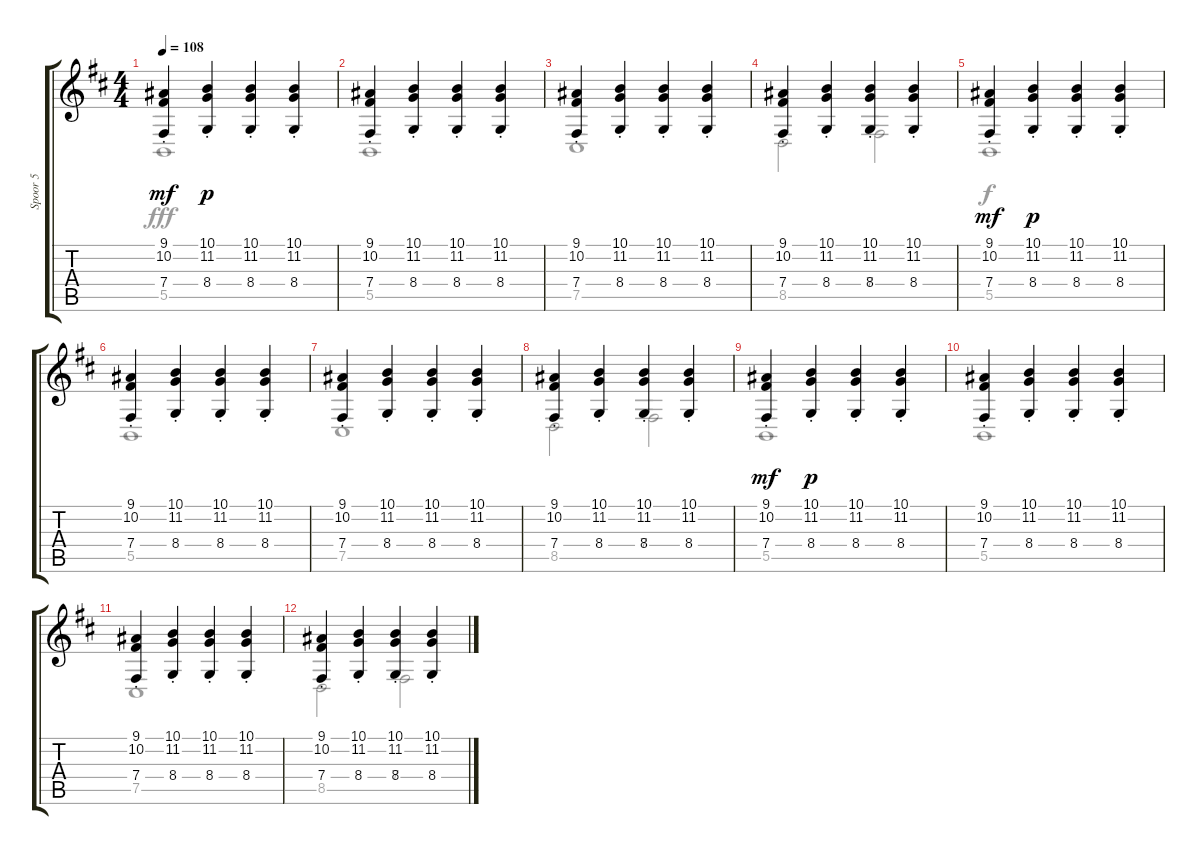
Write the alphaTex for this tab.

\track ("Spoor 5" "Spoor 5") {instrument stringensemble1}
\staff {score tabs}
\tuning (Db4 Ab3 E3 B2 Gb2 B1) {hide}
\voice
\ts (4 4)
\tempo 108
\clef g2
\ks d
(9.1 10.2{st} 7.4).4{dy mf} (10.1 11.2{st} 8.4).4{dy p} (10.1 11.2{st} 8.4).4 (10.1 11.2{st} 8.4).4 |
(9.1 10.2{st} 7.4).4 (10.1 11.2{st} 8.4).4 (10.1 11.2{st} 8.4).4 (10.1 11.2{st} 8.4).4 |
(9.1 10.2{st} 7.4).4 (10.1 11.2{st} 8.4).4 (10.1 11.2{st} 8.4).4 (10.1 11.2{st} 8.4).4 |
(9.1 10.2{st} 7.4).4 (10.1 11.2{st} 8.4).4 (10.1 11.2{st} 8.4).4 (10.1 11.2{st} 8.4).4 |
(9.1 10.2{st} 7.4).4{dy mf} (10.1 11.2{st} 8.4).4{dy p} (10.1 11.2{st} 8.4).4 (10.1 11.2{st} 8.4).4 |
(9.1 10.2{st} 7.4).4 (10.1 11.2{st} 8.4).4 (10.1 11.2{st} 8.4).4 (10.1 11.2{st} 8.4).4 |
(9.1 10.2{st} 7.4).4 (10.1 11.2{st} 8.4).4 (10.1 11.2{st} 8.4).4 (10.1 11.2{st} 8.4).4 |
(9.1 10.2{st} 7.4).4 (10.1 11.2{st} 8.4).4 (10.1 11.2{st} 8.4).4 (10.1 11.2{st} 8.4).4 |
(9.1 10.2{st} 7.4).4{dy mf} (10.1 11.2{st} 8.4).4{dy p} (10.1 11.2{st} 8.4).4 (10.1 11.2{st} 8.4).4 |
(9.1 10.2{st} 7.4).4 (10.1 11.2{st} 8.4).4 (10.1 11.2{st} 8.4).4 (10.1 11.2{st} 8.4).4 |
(9.1 10.2{st} 7.4).4 (10.1 11.2{st} 8.4).4 (10.1 11.2{st} 8.4).4 (10.1 11.2{st} 8.4).4 |
(9.1 10.2{st} 7.4).4 (10.1 11.2{st} 8.4).4 (10.1 11.2{st} 8.4).4 (10.1 11.2{st} 8.4).4 |
|
|
|
\voice
\clef g2
\ottava regular
\simile none
\ks d
5.5.1{dy fff} |
5.5.1 |
7.5.1 |
8.5.2 7.4.2 |
5.5.1{dy f} |
5.5.1 |
7.5.1 |
8.5.2 7.4.2 |
5.5.1 |
5.5.1 |
7.5.1 |
8.5.2 7.4.2 |
|
|
|
